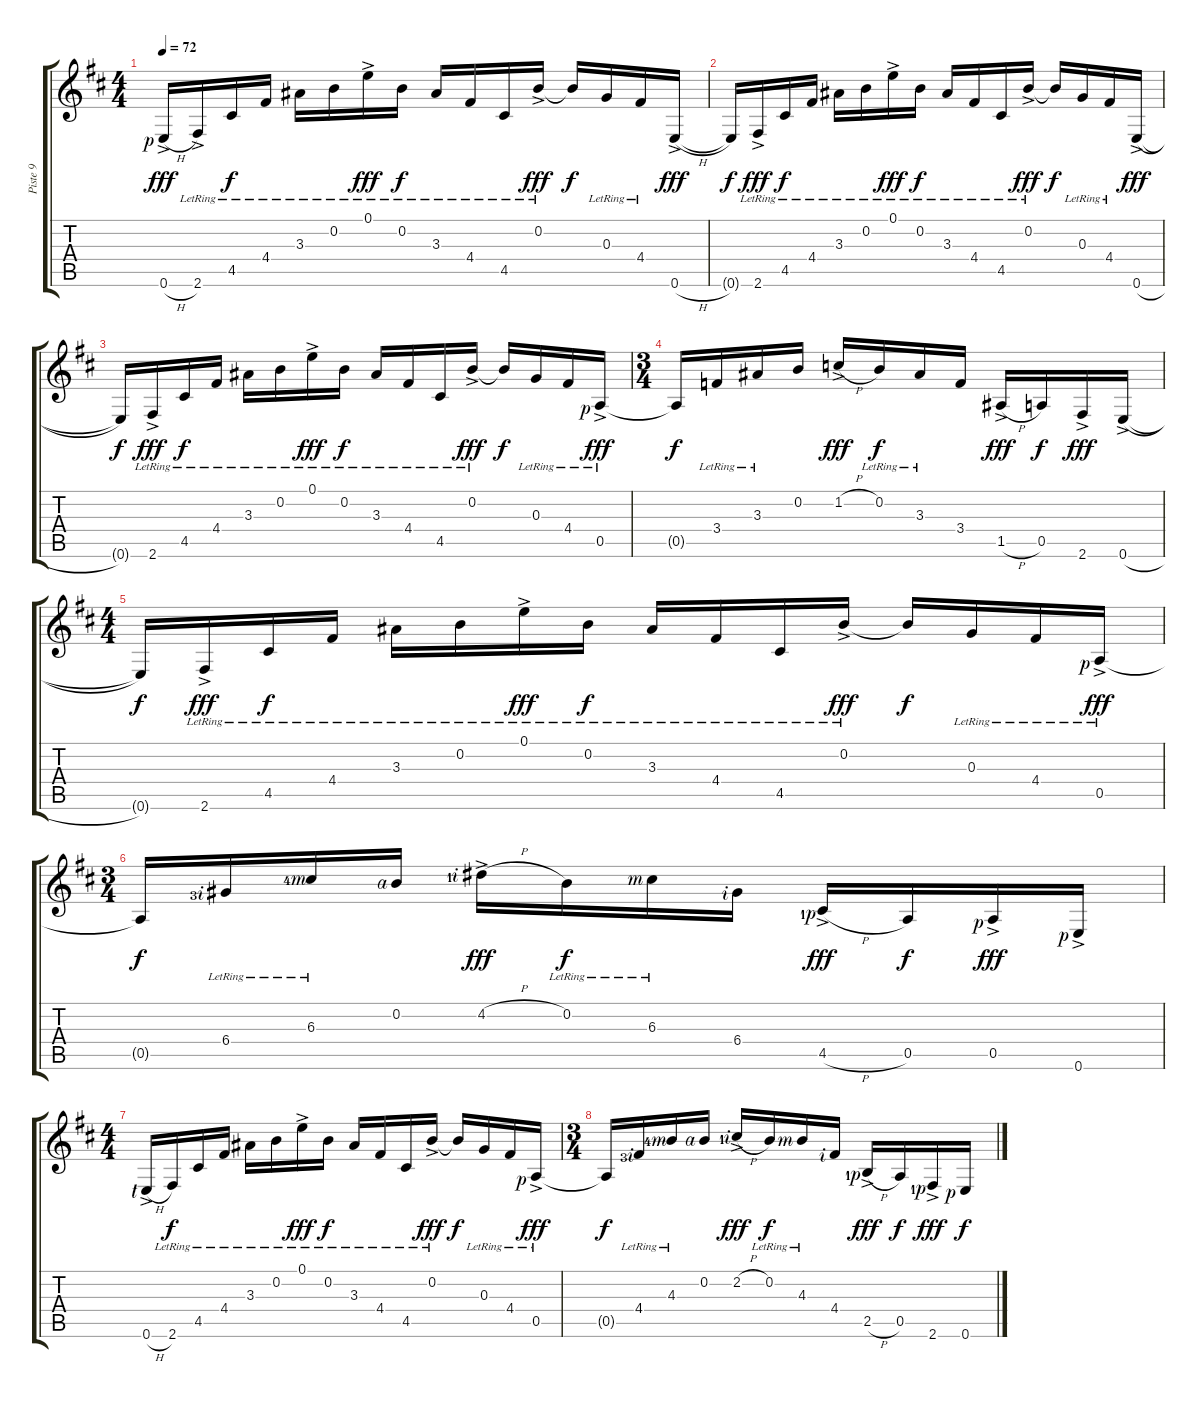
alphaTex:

\track ("Piste 9" "Piste 9") {instrument acousticguitarnylon}
\staff {score tabs}
\tuning (E4 B3 G3 D3 A2 E2) {hide}
\ts (4 4)
\tempo 72
\clef g2
\ks bminor
0.6{h ac rf 1}.16{dy fff} 2.6{ac lr}.16 4.5{lr}.16{dy f} 4.4{lr}.16 3.3{lr}.16 0.2{lr}.16 0.1{ac lr}.16{dy fff} 0.2{lr}.16{dy f} 3.3{lr}.16 4.4{lr}.16 4.5{lr}.16 0.2{ac lr}.16{dy fff} 0.2{t}.16{dy f} 0.3{lr}.16 4.4{lr}.16 0.6{h ac}.16{dy fff} |
0.6{t}.16{dy f} 2.6{ac lr}.16{dy fff} 4.5{lr}.16{dy f} 4.4{lr}.16 3.3{lr}.16 0.2{lr}.16 0.1{ac lr}.16{dy fff} 0.2{lr}.16{dy f} 3.3{lr}.16 4.4{lr}.16 4.5{lr}.16 0.2{ac lr}.16{dy fff} 0.2{t}.16{dy f} 0.3{lr}.16 4.4{lr}.16 0.6{h ac}.16{dy fff} |
0.6{t}.16{dy f} 2.6{ac lr}.16{dy fff} 4.5{lr}.16{dy f} 4.4{lr}.16 3.3{lr}.16 0.2{lr}.16 0.1{ac lr}.16{dy fff} 0.2{lr}.16{dy f} 3.3{lr}.16 4.4{lr}.16 4.5{lr}.16 0.2{ac lr}.16{dy fff} 0.2{t}.16{dy f} 0.3{lr}.16 4.4{lr}.16 0.5{ac lr rf 1}.16{dy fff} |
\ts (3 4)
0.5{t}.16{dy f} 3.4{lr}.16 3.3{lr}.16 0.2.16 1.2{h ac}.16{dy fff} 0.2{lr}.16{dy f} 3.3{lr}.16 3.4.16 1.5{h ac}.16{dy fff} 0.5.16{dy f} 2.6{ac}.16{dy fff} 0.6{h ac}.16 |
\ts (4 4)
0.6{t}.16{dy f} 2.6{ac lr}.16{dy fff} 4.5{lr}.16{dy f} 4.4{lr}.16 3.3{lr}.16 0.2{lr}.16 0.1{ac lr}.16{dy fff} 0.2{lr}.16{dy f} 3.3{lr}.16 4.4{lr}.16 4.5{lr}.16 0.2{ac lr}.16{dy fff} 0.2{t}.16{dy f} 0.3{lr}.16 4.4{lr}.16 0.5{ac lr rf 1}.16{dy fff} |
\ts (3 4)
0.5{t}.16{dy f} 6.4{lr lf 4 rf 2}.16 6.3{lr lf 5 rf 3}.16 0.2{rf 4}.16 4.2{h ac lf 2 rf 2}.16{dy fff} 0.2{lr}.16{dy f} 6.3{lr rf 3}.16 6.4{rf 2}.16 4.5{h ac lf 2 rf 1}.16{dy fff} 0.5.16{dy f} 0.5{ac rf 1}.16{dy fff} 0.6{ac rf 1}.16 |
\ts (4 4)
0.6{h ac lf 1}.16 2.6{lr}.16{dy f} 4.5{lr}.16 4.4{lr}.16 3.3{lr}.16 0.2{lr}.16 0.1{ac lr}.16{dy fff} 0.2{lr}.16{dy f} 3.3{lr}.16 4.4{lr}.16 4.5{lr}.16 0.2{ac lr}.16{dy fff} 0.2{t}.16{dy f} 0.3{lr}.16 4.4{lr}.16 0.5{ac lr rf 1}.16{dy fff} |
\ts (3 4)
0.5{t}.16{dy f} 4.4{lr lf 4 rf 2}.16 4.3{lr lf 5 rf 3}.16 0.2{rf 4}.16 2.2{h ac lf 2 rf 2}.16{dy fff} 0.2{lr}.16{dy f} 4.3{lr rf 3}.16 4.4{rf 2}.16 2.5{h ac lf 2 rf 1}.16{dy fff} 0.5.16{dy f} 2.6{ac lf 2 rf 1}.16{dy fff} 0.6{rf 1}.16{dy f}
